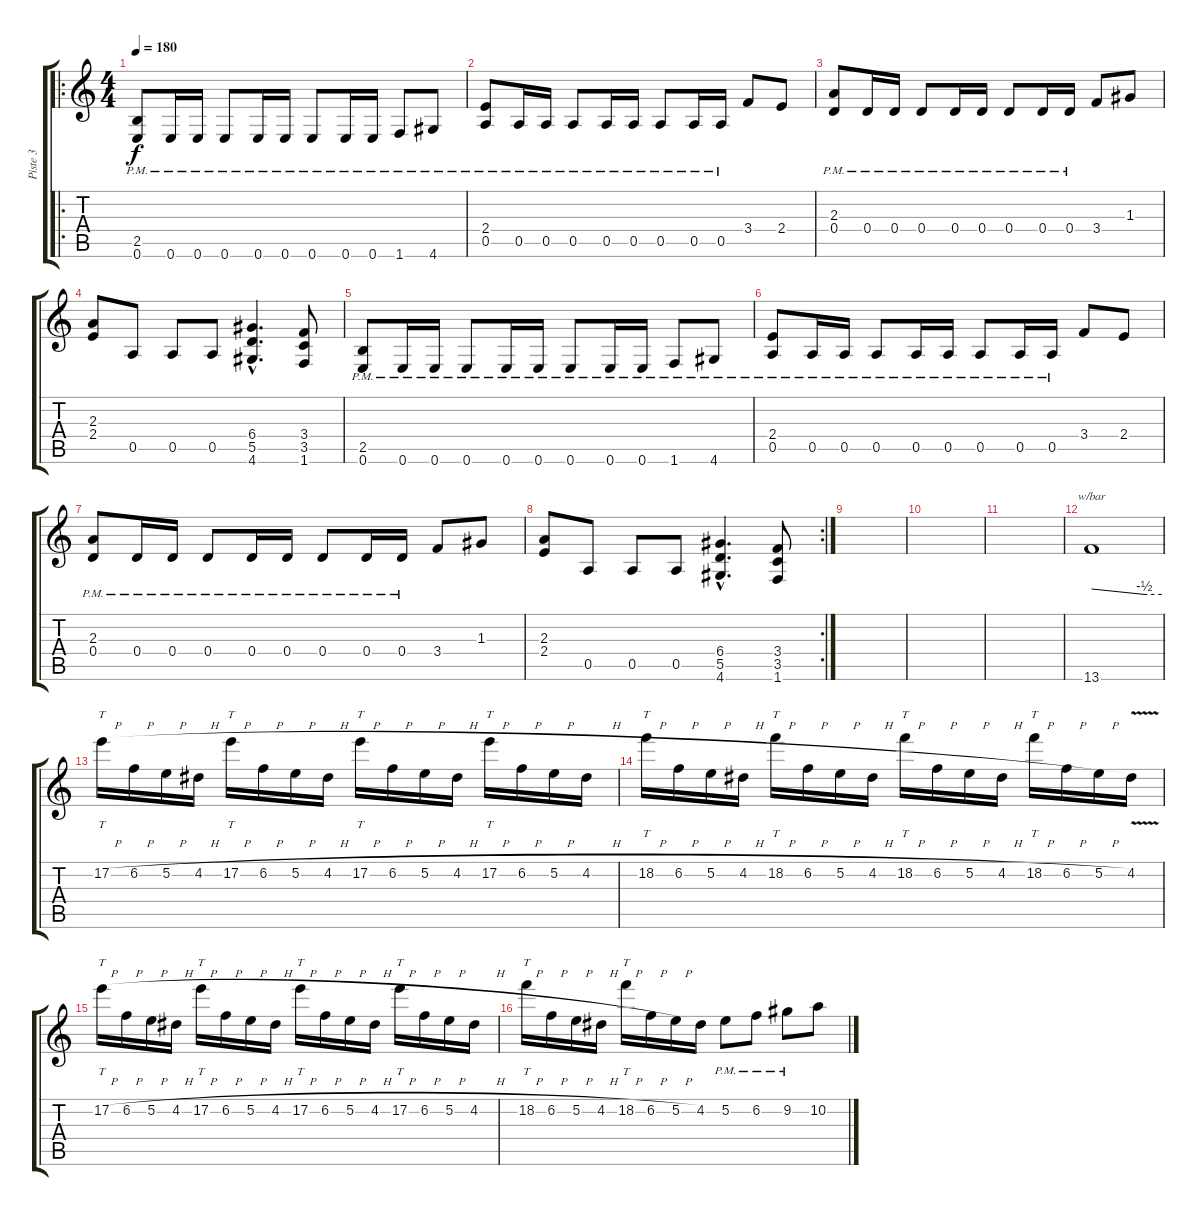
\track ("Piste 3" "Piste 3") {instrument distortionguitar}
\staff {score tabs}
\tuning (E4 B3 G3 D3 A2 E2) {hide}
\ro
\ts (4 4)
\tempo 180
\clef g2
\ks c
(2.5{pm} 0.6{pm}).8{dy f} 0.6{pm}.16 0.6{pm}.16 0.6{pm}.8 0.6{pm}.16 0.6{pm}.16 0.6{pm}.8 0.6{pm}.16 0.6{pm}.16 1.6{pm}.8 4.6{pm}.8 |
(2.4{pm} 0.5{pm}).8 0.5{pm}.16 0.5{pm}.16 0.5{pm}.8 0.5{pm}.16 0.5{pm}.16 0.5{pm}.8 0.5{pm}.16 0.5{pm}.16 3.4.8 2.4.8 |
(2.3{pm} 0.4{pm}).8 0.4{pm}.16 0.4{pm}.16 0.4{pm}.8 0.4{pm}.16 0.4{pm}.16 0.4{pm}.8 0.4{pm}.16 0.4{pm}.16 3.4.8 1.3.8 |
(2.3 2.4).8 0.5.8 0.5.8 0.5.8 (6.4{hac} 5.5{hac} 4.6{hac}).4{d} (3.4 3.5 1.6).8 |
(2.5{pm} 0.6{pm}).8 0.6{pm}.16 0.6{pm}.16 0.6{pm}.8 0.6{pm}.16 0.6{pm}.16 0.6{pm}.8 0.6{pm}.16 0.6{pm}.16 1.6{pm}.8 4.6{pm}.8 |
(2.4{pm} 0.5{pm}).8 0.5{pm}.16 0.5{pm}.16 0.5{pm}.8 0.5{pm}.16 0.5{pm}.16 0.5{pm}.8 0.5{pm}.16 0.5{pm}.16 3.4.8 2.4.8 |
(2.3{pm} 0.4{pm}).8 0.4{pm}.16 0.4{pm}.16 0.4{pm}.8 0.4{pm}.16 0.4{pm}.16 0.4{pm}.8 0.4{pm}.16 0.4{pm}.16 3.4.8 1.3.8 |
\rc 2
(2.3 2.4).8 0.5.8 0.5.8 0.5.8 (6.4{hac} 5.5{hac} 4.6{hac}).4{d} (3.4 3.5 1.6).8 |
|
|
|
13.6.1{tbe (custom default 0 0 45 -2 60 -2) volume 16} |
17.2{h}.16{tt} 6.2{h}.16 5.2{h}.16 4.2{h}.16 17.2{h}.16{tt} 6.2{h}.16 5.2{h}.16 4.2{h}.16 17.2{h}.16{tt} 6.2{h}.16 5.2{h}.16 4.2{h}.16 17.2{h}.16{tt} 6.2{h}.16 5.2{h}.16 4.2{h}.16 |
18.2{h}.16{tt} 6.2{h}.16 5.2{h}.16 4.2{h}.16 18.2{h}.16{tt} 6.2{h}.16 5.2{h}.16 4.2{h}.16 18.2{h}.16{tt} 6.2{h}.16 5.2{h}.16 4.2{h}.16 18.2{h}.16{tt} 6.2{h}.16 5.2{h}.16 4.2{v}.16 |
17.2{h}.16{tt} 6.2{h}.16 5.2{h}.16 4.2{h}.16 17.2{h}.16{tt} 6.2{h}.16 5.2{h}.16 4.2{h}.16 17.2{h}.16{tt} 6.2{h}.16 5.2{h}.16 4.2{h}.16 17.2{h}.16{tt} 6.2{h}.16 5.2{h}.16 4.2{h}.16 |
18.2{h}.16{tt} 6.2{h}.16 5.2{h}.16 4.2{h}.16 18.2{h}.16{tt} 6.2{h}.16 5.2{h}.16 4.2.16 5.2{pm}.8 6.2{pm}.8 9.2{pm}.8 10.2{ss}.8
